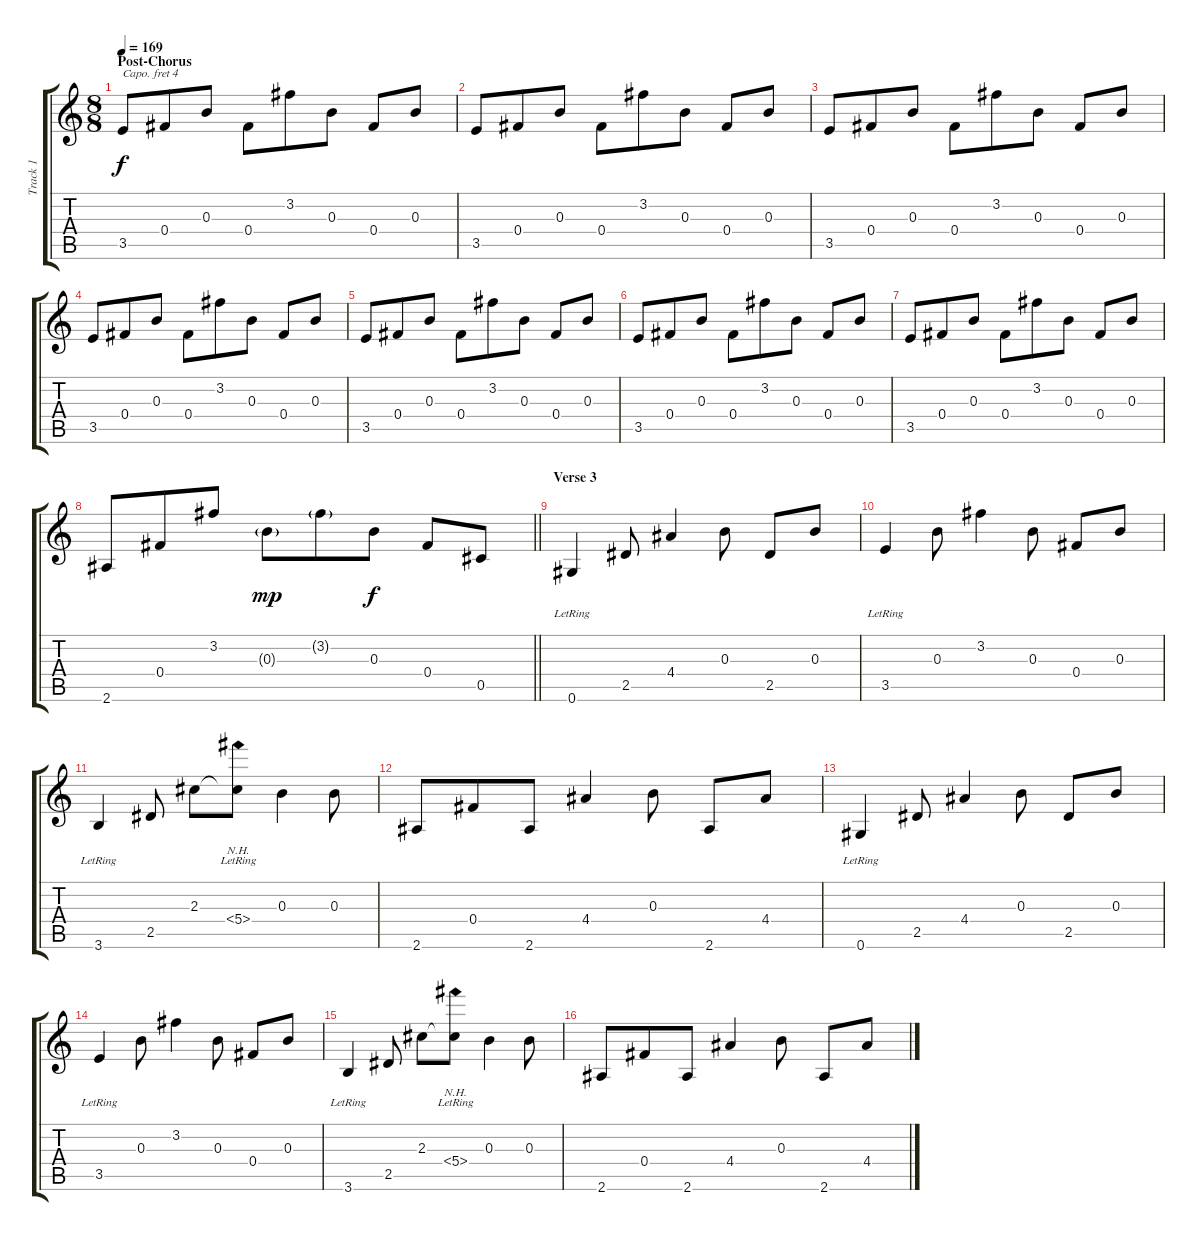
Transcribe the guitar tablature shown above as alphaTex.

\track ("Track 1" "Track 1") {instrument acousticguitarnylon}
\staff {score tabs}
\capo 4
\tuning (E4 B3 G3 D3 A2 E2) {hide}
\ts (8 8)
\section ("" "Post-Chorus")
\tempo 169
\clef g2
\ks c
3.5.8{dy f} 0.4.8 0.3.8 0.4.8 3.2.8 0.3.8 0.4.8 0.3.8 |
3.5.8 0.4.8 0.3.8 0.4.8 3.2.8 0.3.8 0.4.8 0.3.8 |
3.5.8 0.4.8 0.3.8 0.4.8 3.2.8 0.3.8 0.4.8 0.3.8 |
3.5.8 0.4.8 0.3.8 0.4.8 3.2.8 0.3.8 0.4.8 0.3.8 |
3.5.8 0.4.8 0.3.8 0.4.8 3.2.8 0.3.8 0.4.8 0.3.8 |
3.5.8 0.4.8 0.3.8 0.4.8 3.2.8 0.3.8 0.4.8 0.3.8 |
3.5.8 0.4.8 0.3.8 0.4.8 3.2.8 0.3.8 0.4.8 0.3.8 |
\barLineRight lightlight
2.6.8 0.4.8 3.2.8 0.3{g}.8{dy mp} 3.2{g}.8 0.3.8{dy f} 0.4.8 0.5.8 |
\section ("" "Verse 3")
0.6{lr}.4 2.5.8 4.4.4 0.3.8 2.5.8 0.3.8 |
3.5{lr}.4 0.3.8 3.2.4 0.3.8 0.4.8 0.3.8 |
3.6{lr}.4 2.5.8 2.3.8 (2.3{t} 5.4{nh lr}).8 0.3.4 0.3.8 |
2.6.8 0.4.8 2.6.8 4.4.4 0.3.8 2.6.8 4.4.8 |
0.6{lr}.4 2.5.8 4.4.4 0.3.8 2.5.8 0.3.8 |
3.5{lr}.4 0.3.8 3.2.4 0.3.8 0.4.8 0.3.8 |
3.6{lr}.4 2.5.8 2.3.8 (2.3{t} 5.4{nh lr}).8 0.3.4 0.3.8 |
2.6.8 0.4.8 2.6.8 4.4.4 0.3.8 2.6.8 4.4.8
